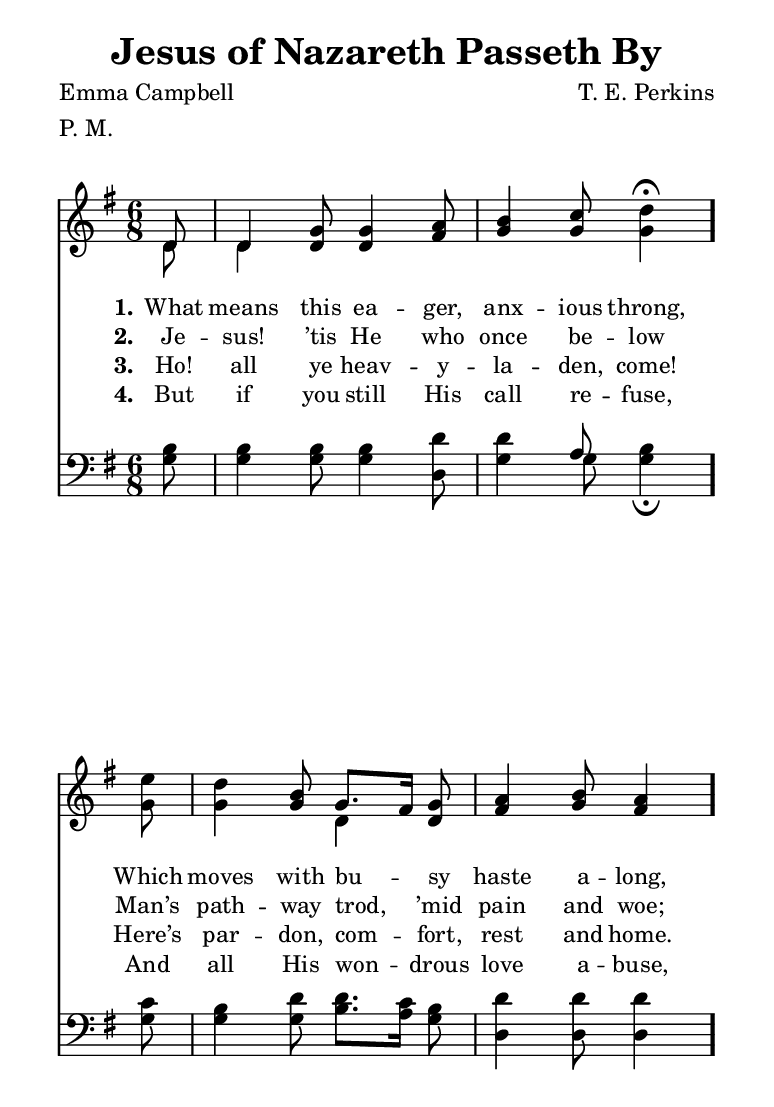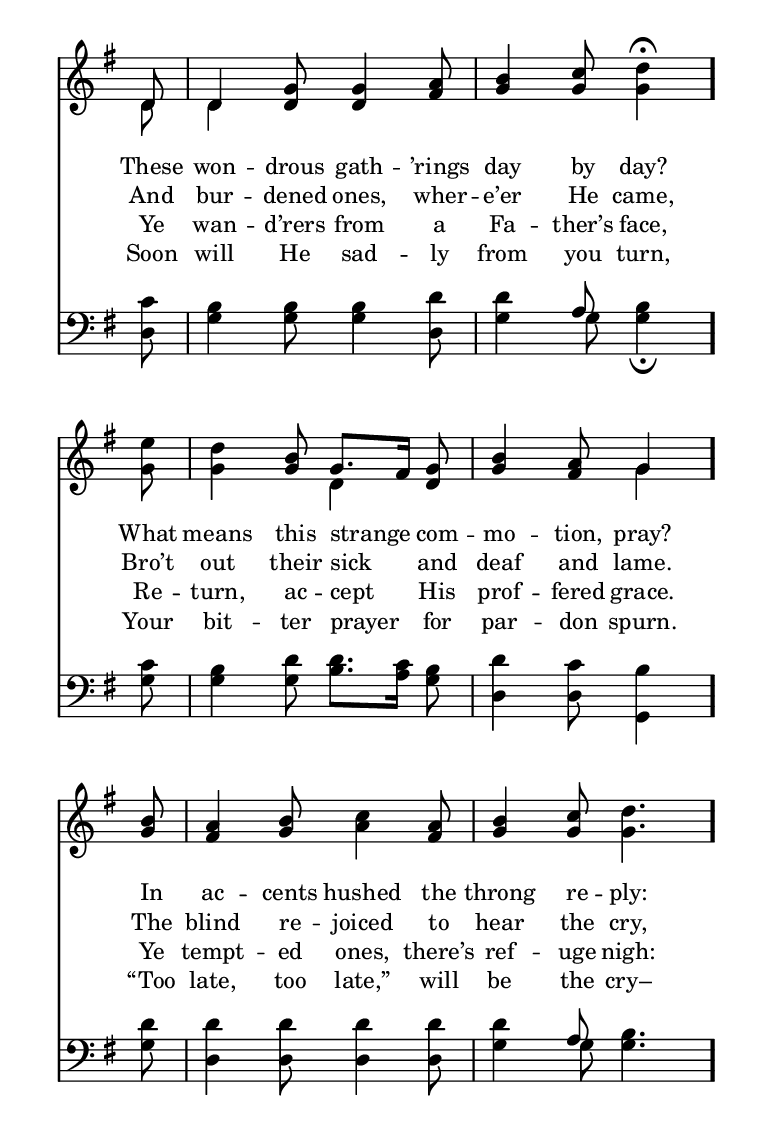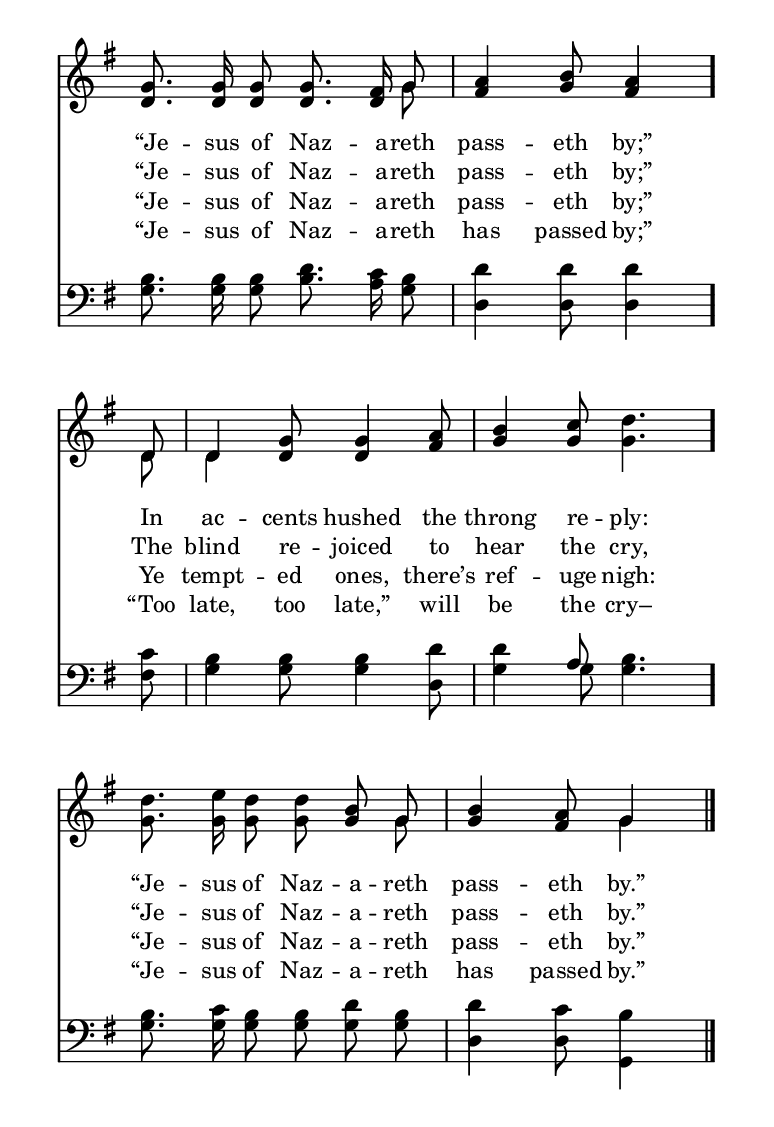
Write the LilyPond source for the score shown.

\include "common/global.ily"
\paper {
  \include "common/paper.ily"
}

\header{
  %gospel
  hymnnumber = "20"
  title = "Jesus of Nazareth Passeth By"
  tunename = ""
  meter = "P. M."
  poet = "Emma Campbell"
  composer = "T. E. Perkins"
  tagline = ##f
}

% for fermata in MIDI
ta = { \tempo 4=86 }
tb = { \tempo 4=43 }

patternAA = { \ta c8 | c4 c8 c4 c8      | c4 c8 \tb c4 \ta } %
patternAB = { \ta c8 | c4 c8 c4 c8      | c4 c8 c4.        } %

patternBA = { \ta c8 | c4 c8 c8.[ c16] c8 | c4 c8 c4       } %
patternBB = { \ta c8 | c4 c8 c4 c8      | c4 c8 c4         } %

patternCA = { \ta c8. c16 c8 c8. c16 c8 | c4 c8 c4 } %
patternCB = { \ta c8. c16 c8 c8 c8 c8   | c4 c8 c4 } %

global = {
  \include "common/overrides.ily"
  \override Staff.TimeSignature.style = #'numbered
  \time 6/8
  \override Score.MetronomeMark.transparent = ##t % hide all fermata changes too
  \ta
  \key g \major
  \partial 8
  \autoBeamOff
}

notesSoprano = {
\global
\relative c' {

  \changePitch \patternAA { d  | d g g a     | b c d\fermata }
  \changePitch \patternBA { e  | d b g fis g | a b a }
  \changePitch \patternAA { d, | d g g a     | b c d\fermata }
  \changePitch \patternBA { e  | d b g fis g | b a g }

  \changePitch \patternAB { b              | a b c a | b c d }
  \changePitch \patternCA { g, g g g fis g | a b a   }
  \changePitch \patternAB { d,             | d g g a | b c d }
  \changePitch \patternCB { d e d d b g    | b a g   }

  \bar "|."

}
}

notesAlto = {
\global
\relative e' {

  \changePitch \patternAA { d | d d d fis | g g g     }
  \changePitch \patternBB { g | g g d d   | fis g fis }
  \changePitch \patternAA { d | d d d fis | g g g     }
  \changePitch \patternBB { g | g g d d   | g fis g   }

  \changePitch \patternAB { g           | fis g a fis | g g g }
  \changePitch \patternCA { d d d d d g | fis g fis   }
  \changePitch \patternAB { d           | d d d fis   | g g g }
  \changePitch \patternCB { g g g g g g | g fis g     }

}
}

notesTenor = {
\global
\relative a {

  \changePitch \patternAA { b | b b b d   | d a b }
  \changePitch \patternBA { c | b d d c b | d d d }
  \changePitch \patternAA { c | b b b d   | d a b }
  \changePitch \patternBA { c | b d d c b | d c b }

  \changePitch \patternAB { d           | d d d d | d a b }
  \changePitch \patternCA { b b b d c b | d d d   }
  \changePitch \patternAB { c           | b b b d | d a b }
  \changePitch \patternCB { b c b b d b | d c b   }

}
}

notesBass = {
\global
\relative f {

  \changePitch \patternAA { g | g g g d   | g g g_\fermata }
  \changePitch \patternBA { g | g g b a g | d d d  }
  \changePitch \patternAA { d | g g g d   | g g g_\fermata }
  \changePitch \patternBA { g | g g b a g | d d g, }

  \changePitch \patternAB { g'          | d d d d | g g g }
  \changePitch \patternCA { g g g b a g | d d d   }
  \changePitch \patternAB { fis g g g d | g g g   }
  \changePitch \patternCB { g g g g g g | d d g,  }

}
}

wordsA = \lyricmode {
\set stanza = "1."

What means this ea -- ger, anx -- ious throng, \bar "."
Which moves with bu -- sy haste a -- long, \bar "." \break
These won -- drous gath -- ’rings day by day? \bar "."
What means this strange com -- mo -- tion, pray? \bar "." \break
In ac -- cents hushed the throng re -- ply: \bar "."
“Je -- sus of Naz -- a -- reth pass -- eth by;” \bar "." \break
In ac -- cents hushed the throng re -- ply: \bar "."
“Je -- sus of Naz -- a -- reth pass -- eth by.” \bar "." \break

}

wordsB = \lyricmode {
\set stanza = "2."

Je -- sus! ’tis He who once be -- low
Man’s path -- way trod, ’mid pain and woe;
And bur -- dened ones, wher -- e’er He came,
Bro’t out their sick and deaf and lame.
The blind re -- joiced to hear the cry,
“Je -- sus of Naz -- a -- reth pass -- eth by;”
The blind re -- joiced to hear the cry,
“Je -- sus of Naz -- a -- reth pass -- eth by.”

}

wordsC = \lyricmode {
\set stanza = "3."

Ho! all ye heav -- y -- la -- den, come!
Here’s par -- don, com -- fort, rest and home.
Ye wan -- d’rers from a Fa -- ther’s face,
Re -- turn, ac -- cept His prof -- fered grace.
Ye tempt -- ed ones, there’s ref -- uge nigh:
“Je -- sus of Naz -- a -- reth pass -- eth by;”
Ye tempt -- ed ones, there’s ref -- uge nigh:
“Je -- sus of Naz -- a -- reth pass -- eth by.”

}

wordsD = \lyricmode {
\set stanza = "4."

But if you still His call re -- fuse,
And all His won -- drous love a -- buse,
Soon will He sad -- ly from you turn,
Your bit -- ter prayer for par -- don spurn.
“Too late, too late,” will be the cry–
“Je -- sus of Naz -- a -- reth has passed by;”
“Too late, too late,” will be the cry–
“Je -- sus of Naz -- a -- reth has passed by.”

}

\score {
  \context ChoirStaff <<
    \context Staff = upper <<
      \set Staff.autoBeaming = ##f
      \set ChoirStaff.systemStartDelimiter = #'SystemStartBar
      \set ChoirStaff.printPartCombineTexts = ##f
      \partcombine #'(2 . 9) \notesSoprano \notesAlto
      \context NullVoice = sopranos { \voiceOne << \notesSoprano >> }
      \context NullVoice = altos { \voiceTwo << \notesAlto >> }
      \context Lyrics = one   \lyricsto sopranos \wordsA
      \context Lyrics = two   \lyricsto sopranos \wordsB
      \context Lyrics = three \lyricsto sopranos \wordsC
      \context Lyrics = four  \lyricsto sopranos \wordsD
    >>
    \context Staff = men <<
      \set Staff.autoBeaming = ##f
      \clef bass
      \set ChoirStaff.printPartCombineTexts = ##f
      \partcombine #'(2 . 9) \notesTenor \notesBass
      \context NullVoice = tenors { \voiceOne << \notesTenor >> }
      \context NullVoice = basses { \voiceTwo << \notesBass >> }
    >>
  >>
  \layout {
    \include "common/layout.ily"
  }
  \midi{
    \include "common/midi.ily"
  }
}

\version "2.19.49"  % necessary for upgrading to future LilyPond versions.

% vi:set et ts=2 sw=2 ai nocindent syntax=lilypond:
